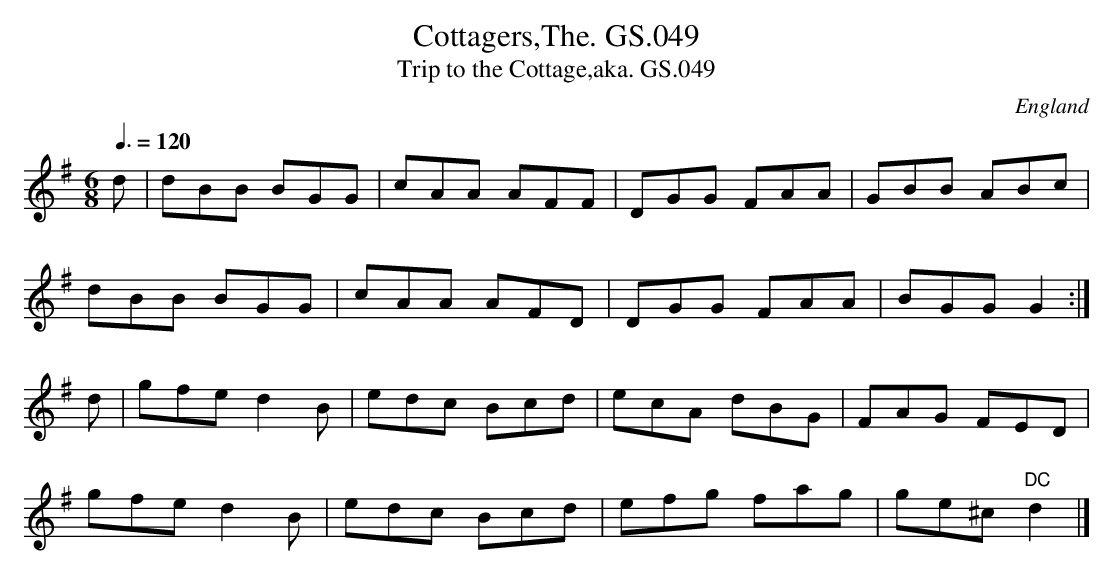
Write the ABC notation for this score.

X:1
T:Cottagers,The. GS.049
T:Trip to the Cottage,aka. GS.049
M:6/8
L:1/8
Q:3/8=120
O:England
K:G major
d | dBB BGG | cAA AFF | DGG FAA | GBB ABc | !
dBB BGG | cAA AFD | DGG FAA | BGG G2 :|!
d | gfe d2 B | edc Bcd | ecA dBG | FAG FED |!
gfe d2 B | edc Bcd | efg fag | ge^c "DC"d2 |]
